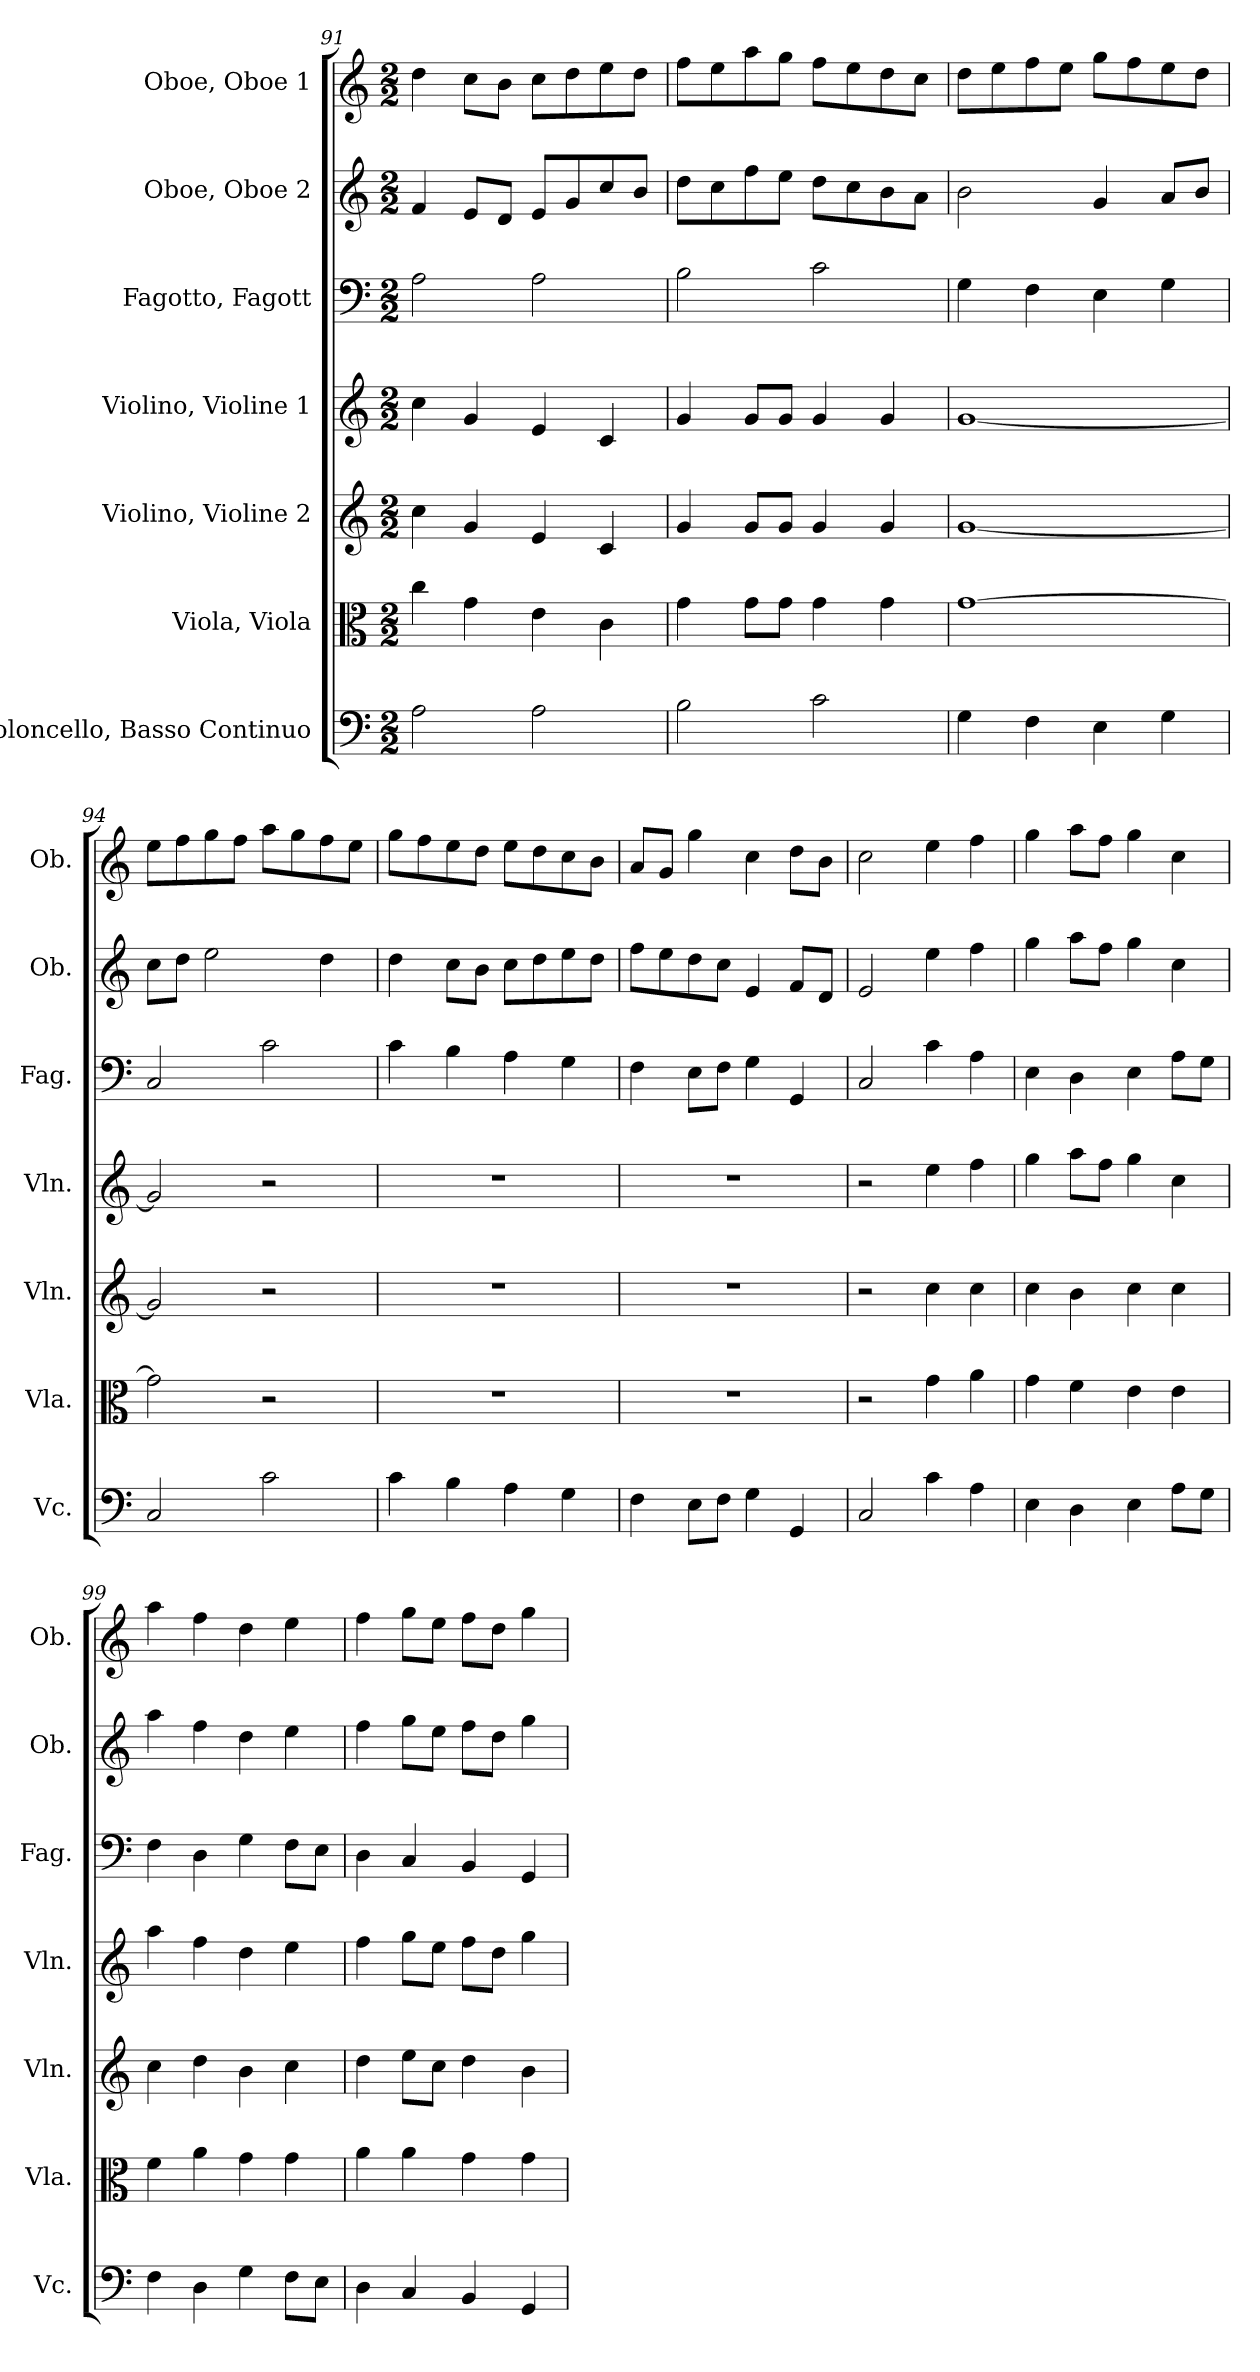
**kern	**kern	**kern	**kern	**kern	**kern	**kern
*part7	*part6	*part5	*part4	*part3	*part2	*part1
*staff7	*staff6	*staff5	*staff4	*staff3	*staff2	*staff1
*I"Violoncello, Basso Continuo	*I"Viola, Viola	*I"Violino, Violine 2	*I"Violino, Violine 1	*I"Fagotto, Fagott	*I"Oboe, Oboe 2	*I"Oboe, Oboe 1
*I'Vc.	*I'Vla.	*I'Vln.	*I'Vln.	*I'Fag.	*I'Ob.	*I'Ob.
*clefF4	*clefC3	*clefG2	*clefG2	*clefF4	*clefG2	*clefG2
*k[]	*k[]	*k[]	*k[]	*k[]	*k[]	*k[]
*M2/2	*M2/2	*M2/2	*M2/2	*M2/2	*M2/2	*M2/2
=91	=91	=91	=91	=91	=91	=91
2A\	4cc\	4cc\	4cc\	2A\	4f/	4dd\
.	4g\	4g/	4g/	.	8e/L	8cc\L
.	.	.	.	.	8d/J	8b\J
2A\	4e\	4e/	4e/	2A\	8e/L	8cc\L
.	.	.	.	.	8g/	8dd\
.	4c\	4c/	4c/	.	8cc/	8ee\
.	.	.	.	.	8b/J	8dd\J
=92	=92	=92	=92	=92	=92	=92
2B\	4g\	4g/	4g/	2B\	8dd\L	8ff\L
.	.	.	.	.	8cc\	8ee\
.	8g\L	8g/L	8g/L	.	8ff\	8aa\
.	8g\J	8g/J	8g/J	.	8ee\J	8gg\J
2c\	4g\	4g/	4g/	2c\	8dd\L	8ff\L
.	.	.	.	.	8cc\	8ee\
.	4g\	4g/	4g/	.	8b\	8dd\
.	.	.	.	.	8a\J	8cc\J
!!LO:LB:g=z
=93	=93	=93	=93	=93	=93	=93
4G\	[1g	[1g	[1g	4G\	2b\	8dd\L
.	.	.	.	.	.	8ee\
4F\	.	.	.	4F\	.	8ff\
.	.	.	.	.	.	8ee\J
4E\	.	.	.	4E\	4g/	8gg\L
.	.	.	.	.	.	8ff\
4G\	.	.	.	4G\	8a/L	8ee\
.	.	.	.	.	8b/J	8dd\J
=94	=94	=94	=94	=94	=94	=94
2C/	2g\]	2g/]	2g/]	2C/	8cc\L	8ee\L
.	.	.	.	.	8dd\J	8ff\
.	.	.	.	.	2ee\	8gg\
.	.	.	.	.	.	8ff\J
2c\	2r	2r	2r	2c\	.	8aa\L
.	.	.	.	.	.	8gg\
.	.	.	.	.	4dd\	8ff\
.	.	.	.	.	.	8ee\J
=95	=95	=95	=95	=95	=95	=95
4c\	1r	1r	1r	4c\	4dd\	8gg\L
.	.	.	.	.	.	8ff\
4B\	.	.	.	4B\	8cc\L	8ee\
.	.	.	.	.	8b\J	8dd\J
4A\	.	.	.	4A\	8cc\L	8ee\L
.	.	.	.	.	8dd\	8dd\
4G\	.	.	.	4G\	8ee\	8cc\
.	.	.	.	.	8dd\J	8b\J
=96	=96	=96	=96	=96	=96	=96
4F\	1r	1r	1r	4F\	8ff\L	8a/L
.	.	.	.	.	8ee\	8g/J
8E\L	.	.	.	8E\L	8dd\	4gg\
8F\J	.	.	.	8F\J	8cc\J	.
4G\	.	.	.	4G\	4e/	4cc\
4GG/	.	.	.	4GG/	8f/L	8dd\L
.	.	.	.	.	8d/J	8b\J
=97	=97	=97	=97	=97	=97	=97
2C/	2r	2r	2r	2C/	2e/	2cc\
4c\	4g\	4cc\	4ee\	4c\	4ee\	4ee\
4A\	4a\	4cc\	4ff\	4A\	4ff\	4ff\
=98	=98	=98	=98	=98	=98	=98
4E\	4g\	4cc\	4gg\	4E\	4gg\	4gg\
4D\	4f\	4b\	8aa\L	4D\	8aa\L	8aa\L
.	.	.	8ff\J	.	8ff\J	8ff\J
4E\	4e\	4cc\	4gg\	4E\	4gg\	4gg\
8A\L	4e\	4cc\	4cc\	8A\L	4cc\	4cc\
8G\J	.	.	.	8G\J	.	.
=99	=99	=99	=99	=99	=99	=99
4F\	4f\	4cc\	4aa\	4F\	4aa\	4aa\
4D\	4a\	4dd\	4ff\	4D\	4ff\	4ff\
4G\	4g\	4b\	4dd\	4G\	4dd\	4dd\
8F\L	4g\	4cc\	4ee\	8F\L	4ee\	4ee\
8E\J	.	.	.	8E\J	.	.
!!LO:PB:g=z
=100	=100	=100	=100	=100	=100	=100
4D\	4a\	4dd\	4ff\	4D\	4ff\	4ff\
4C/	4a\	8ee\L	8gg\L	4C/	8gg\L	8gg\L
.	.	8cc\J	8ee\J	.	8ee\J	8ee\J
4BB/	4g\	4dd\	8ff\L	4BB/	8ff\L	8ff\L
.	.	.	8dd\J	.	8dd\J	8dd\J
4GG/	4g\	4b\	4gg\	4GG/	4gg\	4gg\
=	=	=	=	=	=	=
*-	*-	*-	*-	*-	*-	*-
